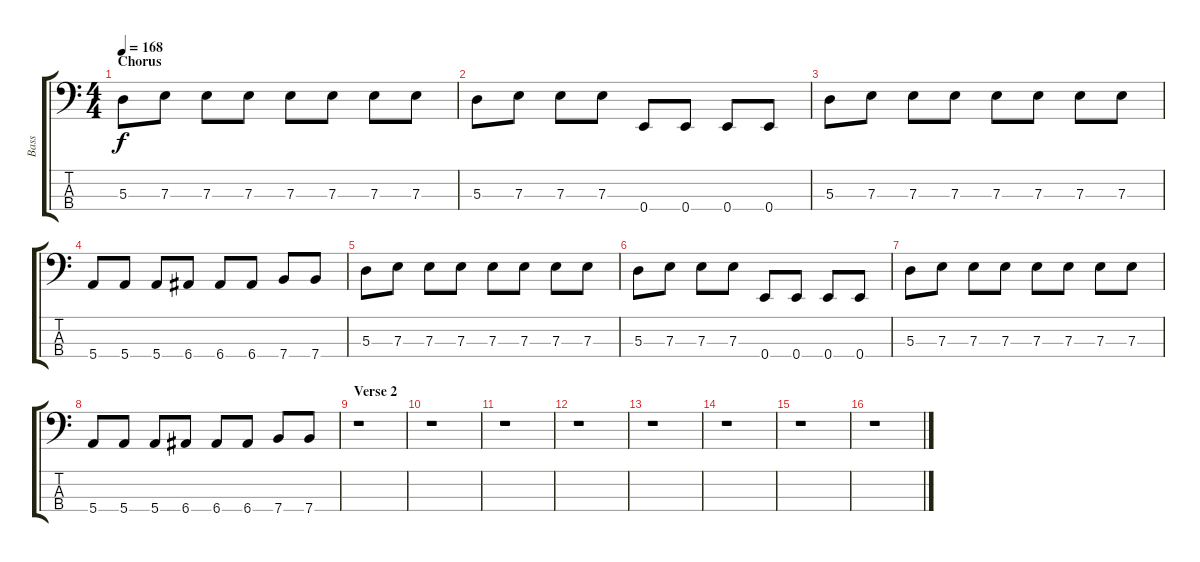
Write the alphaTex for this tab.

\track ("Bass" "Bass") {instrument electricbassfinger}
\staff {score tabs}
\tuning (G2 D2 A1 E1) {hide}
\ts (4 4)
\section ("" "Chorus")
\tempo 168
\clef f4
\ks c
5.3.8{dy f} 7.3.8 7.3.8 7.3.8 7.3.8 7.3.8 7.3.8 7.3.8 |
5.3.8 7.3.8 7.3.8 7.3.8 0.4.8 0.4.8 0.4.8 0.4.8 |
5.3.8 7.3.8 7.3.8 7.3.8 7.3.8 7.3.8 7.3.8 7.3.8 |
5.4.8 5.4.8 5.4.8 6.4.8 6.4.8 6.4.8 7.4.8 7.4.8 |
5.3.8 7.3.8 7.3.8 7.3.8 7.3.8 7.3.8 7.3.8 7.3.8 |
5.3.8 7.3.8 7.3.8 7.3.8 0.4.8 0.4.8 0.4.8 0.4.8 |
5.3.8 7.3.8 7.3.8 7.3.8 7.3.8 7.3.8 7.3.8 7.3.8 |
5.4.8 5.4.8 5.4.8 6.4.8 6.4.8 6.4.8 7.4.8 7.4.8 |
\section ("" "Verse 2")
r.1 |
r.1 |
r.1 |
r.1 |
r.1 |
r.1 |
r.1 |
r.1
